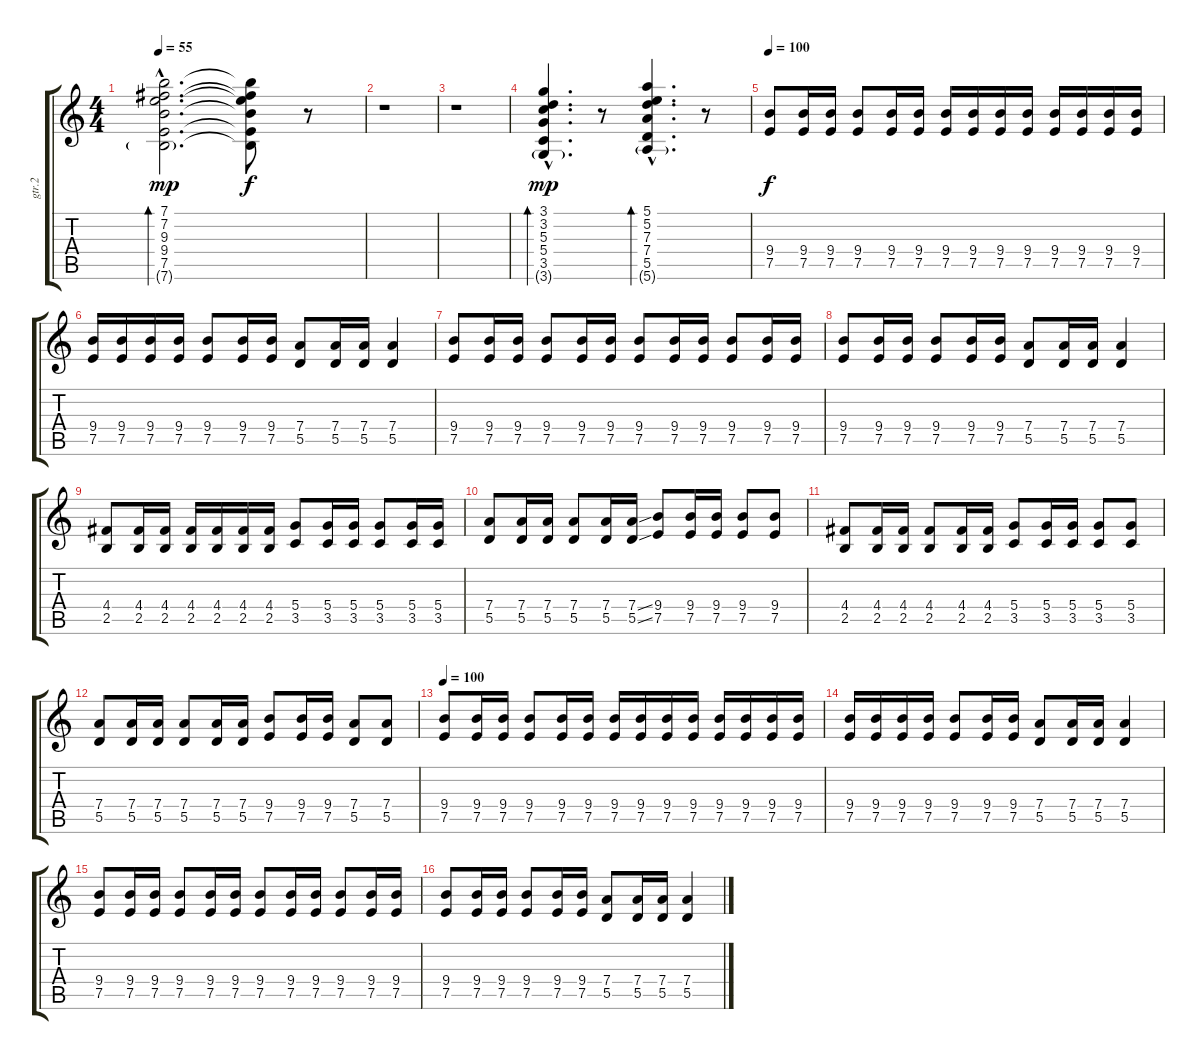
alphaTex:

\track ("gtr.2" "gtr.2") {instrument acousticguitarsteel}
\staff {score tabs}
\tuning (E4 B3 G3 D3 A2 E2) {hide}
\ts (4 4)
\tempo 55
\clef g2
\ks c
(7.1{hac} 7.2{hac} 9.3{hac} 9.4{hac} 7.5{hac} 7.6{g hac}).2{d bd 60 dy mp} (7.1{t} 7.2{t} 9.3{t} 9.4{t} 7.5{t} 7.6{t}).8{dy f} r.8 |
r.1 |
r.1 |
(3.1{hac} 3.2{hac} 5.3{hac} 5.4{hac} 3.5{hac} 3.6{g hac}).4{d bd 60 dy mp} r.8 (5.1{hac} 5.2{hac} 7.3{hac} 7.4{hac} 5.5{hac} 5.6{g hac}).4{d bd 60} r.8 |
\tempo 100
(9.4 7.5).8{dy f instrument distortionguitar} (9.4 7.5).16 (9.4 7.5).16 (9.4 7.5).8 (9.4 7.5).16 (9.4 7.5).16 (9.4 7.5).16 (9.4 7.5).16 (9.4 7.5).16 (9.4 7.5).16 (9.4 7.5).16 (9.4 7.5).16 (9.4 7.5).16 (9.4 7.5).16 |
(9.4 7.5).16 (9.4 7.5).16 (9.4 7.5).16 (9.4 7.5).16 (9.4 7.5).8 (9.4 7.5).16 (9.4 7.5).16 (7.4 5.5).8 (7.4 5.5).16 (7.4 5.5).16 (7.4 5.5).4 |
(9.4 7.5).8 (9.4 7.5).16 (9.4 7.5).16 (9.4 7.5).8 (9.4 7.5).16 (9.4 7.5).16 (9.4 7.5).8 (9.4 7.5).16 (9.4 7.5).16 (9.4 7.5).8 (9.4 7.5).16 (9.4 7.5).16 |
(9.4 7.5).8 (9.4 7.5).16 (9.4 7.5).16 (9.4 7.5).8 (9.4 7.5).16 (9.4 7.5).16 (7.4 5.5).8 (7.4 5.5).16 (7.4 5.5).16 (7.4 5.5).4 |
(4.4 2.5).8 (4.4 2.5).16 (4.4 2.5).16 (4.4 2.5).16 (4.4 2.5).16 (4.4 2.5).16 (4.4 2.5).16 (5.4 3.5).8 (5.4 3.5).16 (5.4 3.5).16 (5.4 3.5).8 (5.4 3.5).16 (5.4 3.5).16 |
(7.4 5.5).8 (7.4 5.5).16 (7.4 5.5).16 (7.4 5.5).8 (7.4 5.5).16 (7.4{ss} 5.5{ss}).16 (9.4 7.5).8 (9.4 7.5).16 (9.4 7.5).16 (9.4 7.5).8 (9.4 7.5).8 |
(4.4 2.5).8 (4.4 2.5).16 (4.4 2.5).16 (4.4 2.5).8 (4.4 2.5).16 (4.4 2.5).16 (5.4 3.5).8 (5.4 3.5).16 (5.4 3.5).16 (5.4 3.5).8 (5.4 3.5).8 |
(7.4 5.5).8 (7.4 5.5).16 (7.4 5.5).16 (7.4 5.5).8 (7.4 5.5).16 (7.4 5.5).16 (9.4 7.5).8 (9.4 7.5).16 (9.4 7.5).16 (7.4 5.5).8 (7.4 5.5).8 |
\tempo 100
(9.4 7.5).8{instrument distortionguitar} (9.4 7.5).16 (9.4 7.5).16 (9.4 7.5).8 (9.4 7.5).16 (9.4 7.5).16 (9.4 7.5).16 (9.4 7.5).16 (9.4 7.5).16 (9.4 7.5).16 (9.4 7.5).16 (9.4 7.5).16 (9.4 7.5).16 (9.4 7.5).16 |
(9.4 7.5).16 (9.4 7.5).16 (9.4 7.5).16 (9.4 7.5).16 (9.4 7.5).8 (9.4 7.5).16 (9.4 7.5).16 (7.4 5.5).8 (7.4 5.5).16 (7.4 5.5).16 (7.4 5.5).4 |
(9.4 7.5).8 (9.4 7.5).16 (9.4 7.5).16 (9.4 7.5).8 (9.4 7.5).16 (9.4 7.5).16 (9.4 7.5).8 (9.4 7.5).16 (9.4 7.5).16 (9.4 7.5).8 (9.4 7.5).16 (9.4 7.5).16 |
(9.4 7.5).8 (9.4 7.5).16 (9.4 7.5).16 (9.4 7.5).8 (9.4 7.5).16 (9.4 7.5).16 (7.4 5.5).8 (7.4 5.5).16 (7.4 5.5).16 (7.4 5.5).4
